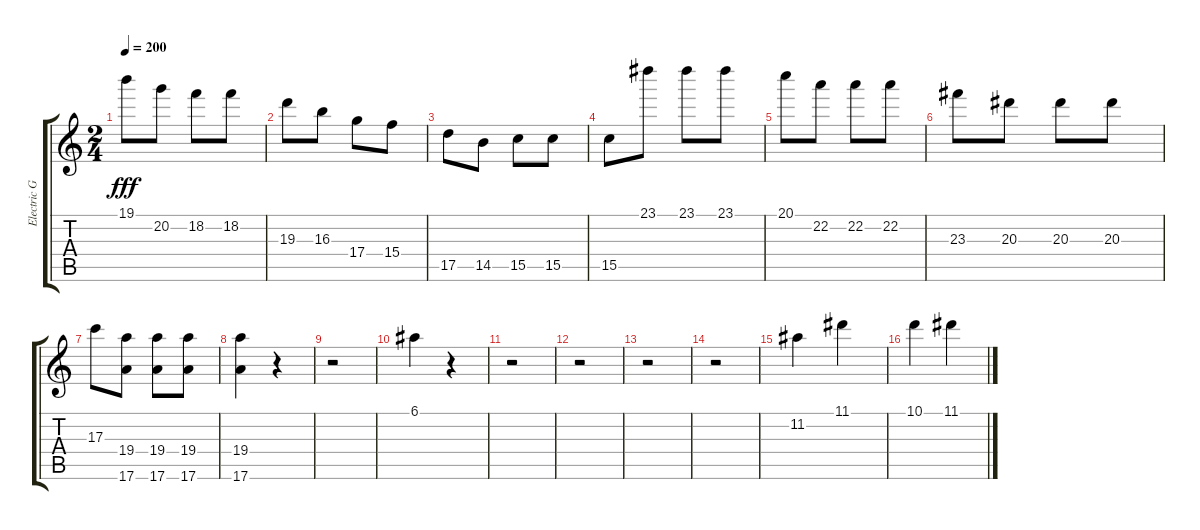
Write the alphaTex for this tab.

\track ("Electric Guitar 1" "Electric G") {instrument distortionguitar}
\staff {score tabs}
\tuning (E4 B3 G3 D3 A2 E2) {hide}
\ts (2 4)
\tempo 200
\clef g2
\ks c
19.1.8{dy fff} 20.2.8 18.2.8 18.2.8 |
19.3.8 16.3.8 17.4.8 15.4.8 |
17.5.8 14.5.8 15.5.8 15.5.8 |
15.5.8 23.1.8 23.1.8 23.1.8 |
20.1.8 22.2.8 22.2.8 22.2.8 |
23.3.8 20.3.8 20.3.8 20.3.8 |
17.3.8 (19.4 17.6).8 (19.4 17.6).8 (19.4 17.6).8 |
(19.4 17.6).4 r.4 |
r.2 |
6.1.4 r.4 |
r.2 |
r.2 |
r.2 |
r.2 |
11.2.4 11.1.4 |
10.1.4 11.1.4
